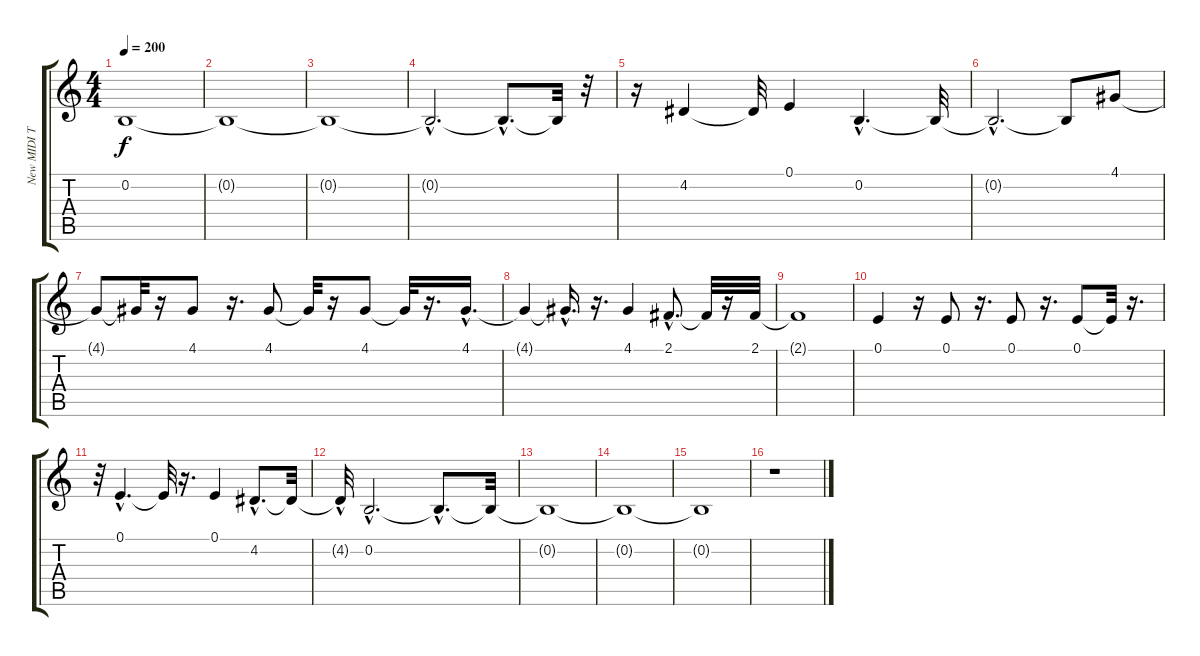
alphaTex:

\track ("New MIDI Track" "New MIDI T") {instrument celesta}
\staff {score tabs}
\tuning (E4 B3 G3 D3 A2 E2) {hide}
\ts (4 4)
\tempo 200
\clef g2
\ks c
0.2{t}.1{dy f} |
0.2{t}.1 |
0.2{t}.1 |
0.2{hac t}.2{d} 0.2{hac t}.8{d} 0.2{t}.32 r.32 |
r.16 4.2.4 4.2{t}.32 0.1.4 0.2{hac}.4{d} 0.2{t}.32 |
0.2{hac t}.2{d} 0.2{t}.8 4.1.8 |
4.1{t}.8 4.1{t}.32 r.16 4.1.8 r.16{d} 4.1.8 4.1{t}.32 r.16 4.1.8 4.1{t}.32 r.16{d} 4.1{hac}.16{d} |
4.1{t}.4 4.1{hac t}.16{d} r.16{d} 4.1.4 2.1{hac}.8{d} 2.1{t}.32 r.16 2.1.32 |
2.1{t}.1 |
0.1.4 r.16 0.1.8 r.16{d} 0.1.8 r.16{d} 0.1.8 0.1{t}.32 r.16{d} |
r.32 0.1{hac}.4{d} 0.1{t}.32 r.16{d} 0.1.4 4.2{hac}.8{d} 4.2{t}.32 |
4.2{hac t}.32 0.2{hac}.2{d} 0.2{hac t}.8{d} 0.2{t}.32 |
0.2{t}.1 |
0.2{t}.1 |
0.2{t}.1 |
r.1
